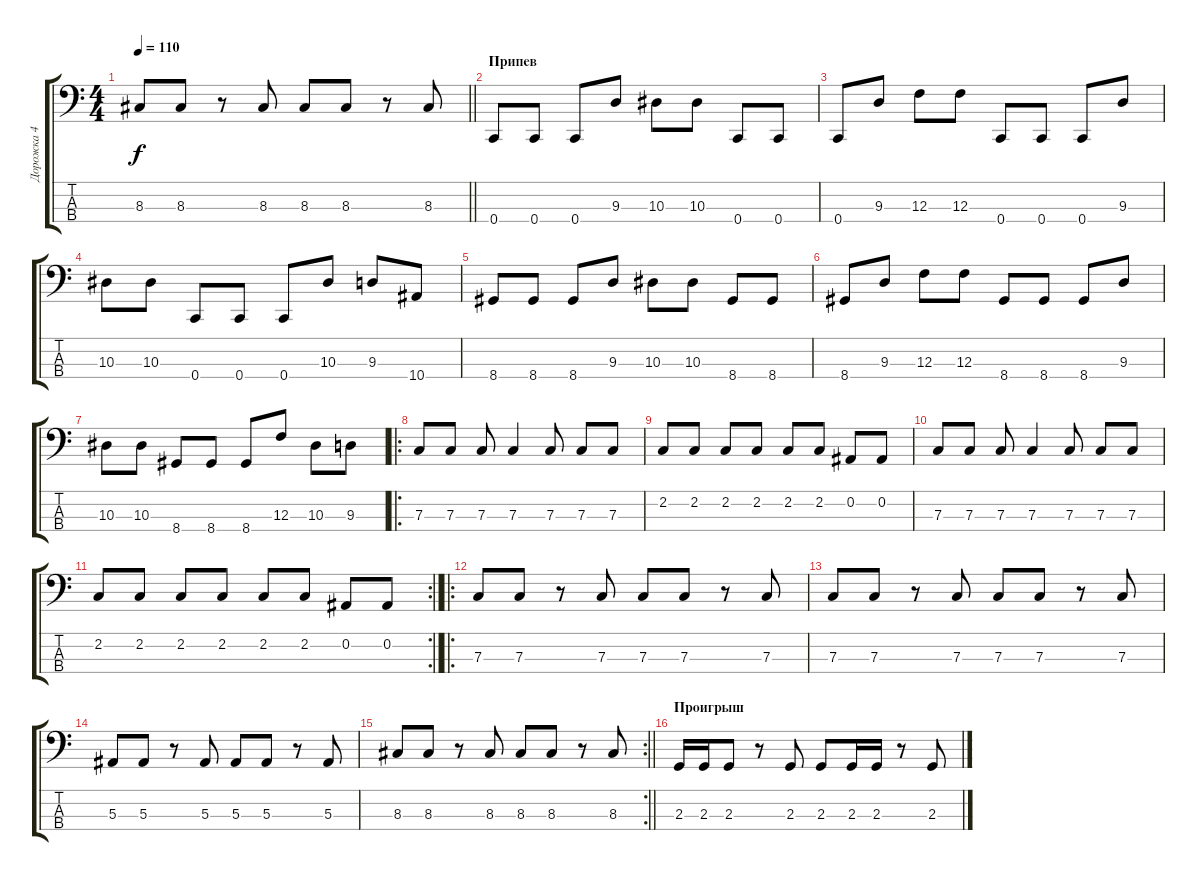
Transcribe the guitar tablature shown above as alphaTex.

\track ("Дорожка 4" "Дорожка 4") {instrument slapbass1}
\staff {score tabs}
\tuning (Eb2 Bb1 F1 C1) {hide}
\ts (4 4)
\tempo 110
\clef f4
\barLineRight lightlight
\ks c
8.3.8{dy f} 8.3.8 r.8 8.3.8 8.3.8 8.3.8 r.8 8.3.8 |
\section ("" "Припев")
0.4.8 0.4.8 0.4.8 9.3.8 10.3.8 10.3.8 0.4.8 0.4.8 |
0.4.8 9.3.8 12.3.8 12.3.8 0.4.8 0.4.8 0.4.8 9.3.8 |
10.3.8 10.3.8 0.4.8 0.4.8 0.4.8 10.3.8 9.3.8 10.4.8 |
8.4.8 8.4.8 8.4.8 9.3.8 10.3.8 10.3.8 8.4.8 8.4.8 |
8.4.8 9.3.8 12.3.8 12.3.8 8.4.8 8.4.8 8.4.8 9.3.8 |
10.3.8 10.3.8 8.4.8 8.4.8 8.4.8 12.3.8 10.3.8 9.3.8 |
\ro
7.3.8 7.3.8 7.3.8 7.3.4 7.3.8 7.3.8 7.3.8 |
2.2.8 2.2.8 2.2.8 2.2.8 2.2.8 2.2.8 0.2.8 0.2.8 |
7.3.8 7.3.8 7.3.8 7.3.4 7.3.8 7.3.8 7.3.8 |
\rc 2
\barLineRight lightlight
2.2.8 2.2.8 2.2.8 2.2.8 2.2.8 2.2.8 0.2.8 0.2.8 |
\ro
7.3.8 7.3.8 r.8 7.3.8 7.3.8 7.3.8 r.8 7.3.8 |
7.3.8 7.3.8 r.8 7.3.8 7.3.8 7.3.8 r.8 7.3.8 |
5.3.8 5.3.8 r.8 5.3.8 5.3.8 5.3.8 r.8 5.3.8 |
\rc 2
\barLineRight lightlight
8.3.8 8.3.8 r.8 8.3.8 8.3.8 8.3.8 r.8 8.3.8 |
\section ("" "Проигрыш")
2.3.16 2.3.16 2.3.8 r.8 2.3.8 2.3.8 2.3.16 2.3.16 r.8 2.3.8
